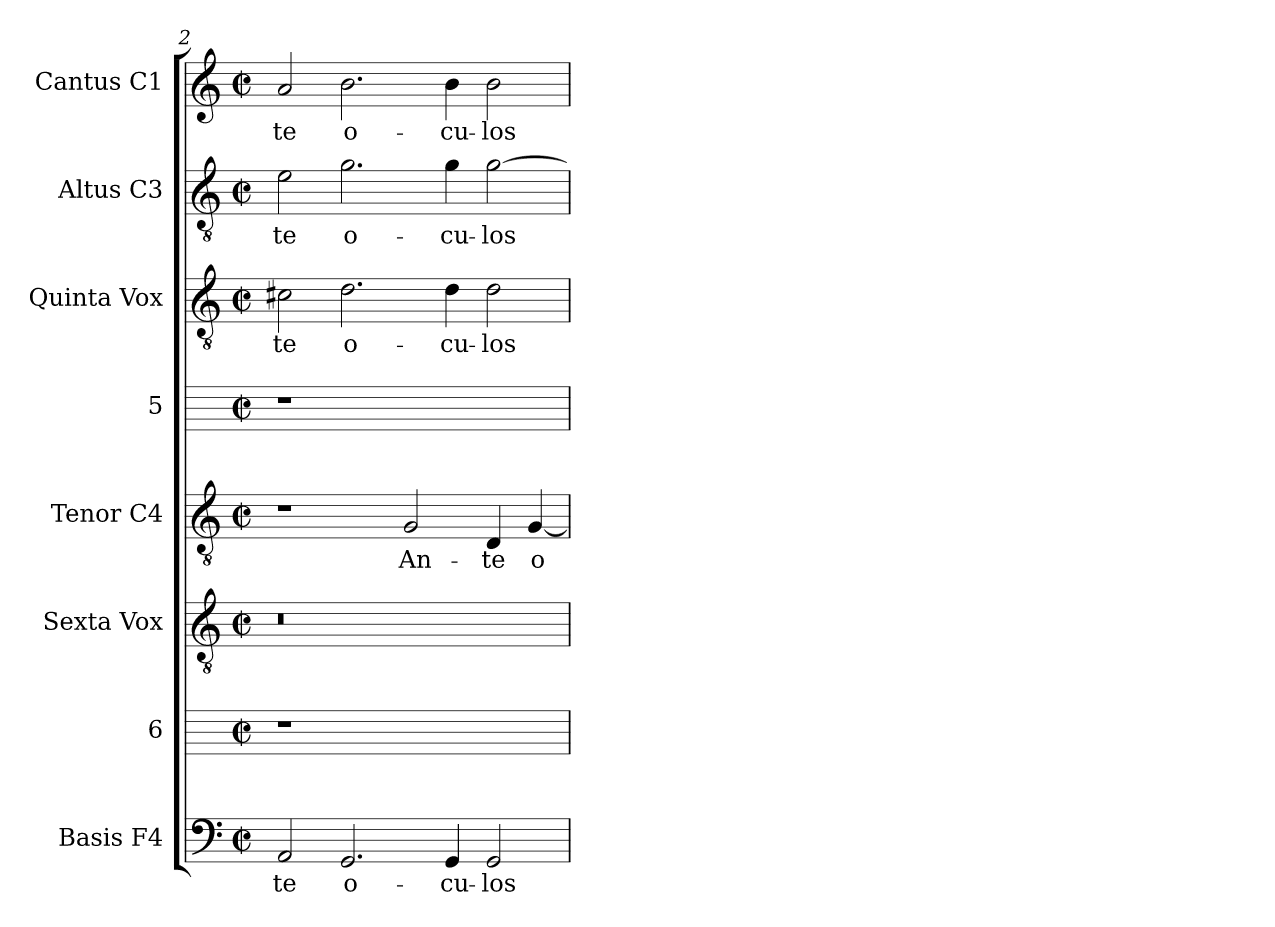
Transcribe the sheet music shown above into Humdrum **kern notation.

**kern	**text	**kern	**kern	**kern	**text	**kern	**kern	**text	**kern	**text	**kern	**text
*part8	*part8	*part7	*part6	*part5	*part5	*part4	*part3	*part3	*part2	*part2	*part1	*part1
*staff8	*staff8	*staff7	*staff6	*staff5	*staff5	*staff4	*staff3	*staff3	*staff2	*staff2	*staff1	*staff1
*I"Basis  F4	*	*I"6	*I"Sexta  Vox	*I"Tenor  C4	*	*I"5	*I"Quinta  Vox	*	*I"Altus  C3	*	*I"Cantus  C1	*
*I'B	*	*	*	*I'T	*	*	*	*	*I'A	*	*I'C	*
*clefF4	*	*	*clefGv2	*clefGv2	*	*	*clefGv2	*	*clefGv2	*	*clefG2	*
*k[]	*	*k[]	*k[]	*k[]	*	*k[]	*k[]	*	*k[]	*	*k[]	*
*C:	*	*C:	*C:	*C:	*	*C:	*C:	*	*C:	*	*C:	*
*M2/2	*	*M2/2	*M2/2	*M2/2	*	*M2/2	*M2/2	*	*M2/2	*	*M2/2	*
*met(c|)	*	*met(c|)	*met(c|)	*met(c|)	*	*met(c|)	*met(c|)	*	*met(c|)	*	*met(c|)	*
=2	=2	=2	=2	=2	=2	=2	=2	=2	=2	=2	=2	=2
!	!LO:LY:b:cj	!	!	!	!	!	!	!LO:LY:b:cj	!	!LO:LY:b:cj	!	!LO:LY:b:cj
2AA/	-te	1r	0r	1r	.	1r	2c#X\	-te	2e\	-te	2a/	-te
!	!LO:LY:b:cj	!	!	!	!	!	!	!LO:LY:b:cj	!	!LO:LY:b:cj	!	!LO:LY:b:cj
2.GG/	o-	.	.	.	.	.	2.d\	o-	2.g\	o-	2.b\	o-
!	!	!	!	!	!LO:LY:b:cj	!	!	!	!	!	!	!
.	.	1ryy	.	2G/	An-	1ryy	.	.	.	.	.	.
!	!LO:LY:b:cj	!	!	!	!	!	!	!LO:LY:b:cj	!	!LO:LY:b:cj	!	!LO:LY:b:cj
4GG/	-cu-	.	.	.	.	.	4d\	-cu-	4g\	-cu-	4b\	-cu-
!	!LO:LY:b:cj	!	!	!	!LO:LY:b:cj	!	!	!LO:LY:b:cj	!	!LO:LY:b:cj	!	!LO:LY:b:cj
2GG/	-los	.	.	4D/	-te	.	2d\	-los	[>2g\	-los	2b\	-los
!	!	!	!	!	!LO:LY:b:cj	!	!	!	!	!	!	!
.	.	.	.	[<4G/	o-	.	.	.	.	.	.	.
=	=	=	=	=	=	=	=	=	=	=	=	=
*-	*-	*-	*-	*-	*-	*-	*-	*-	*-	*-	*-	*-
